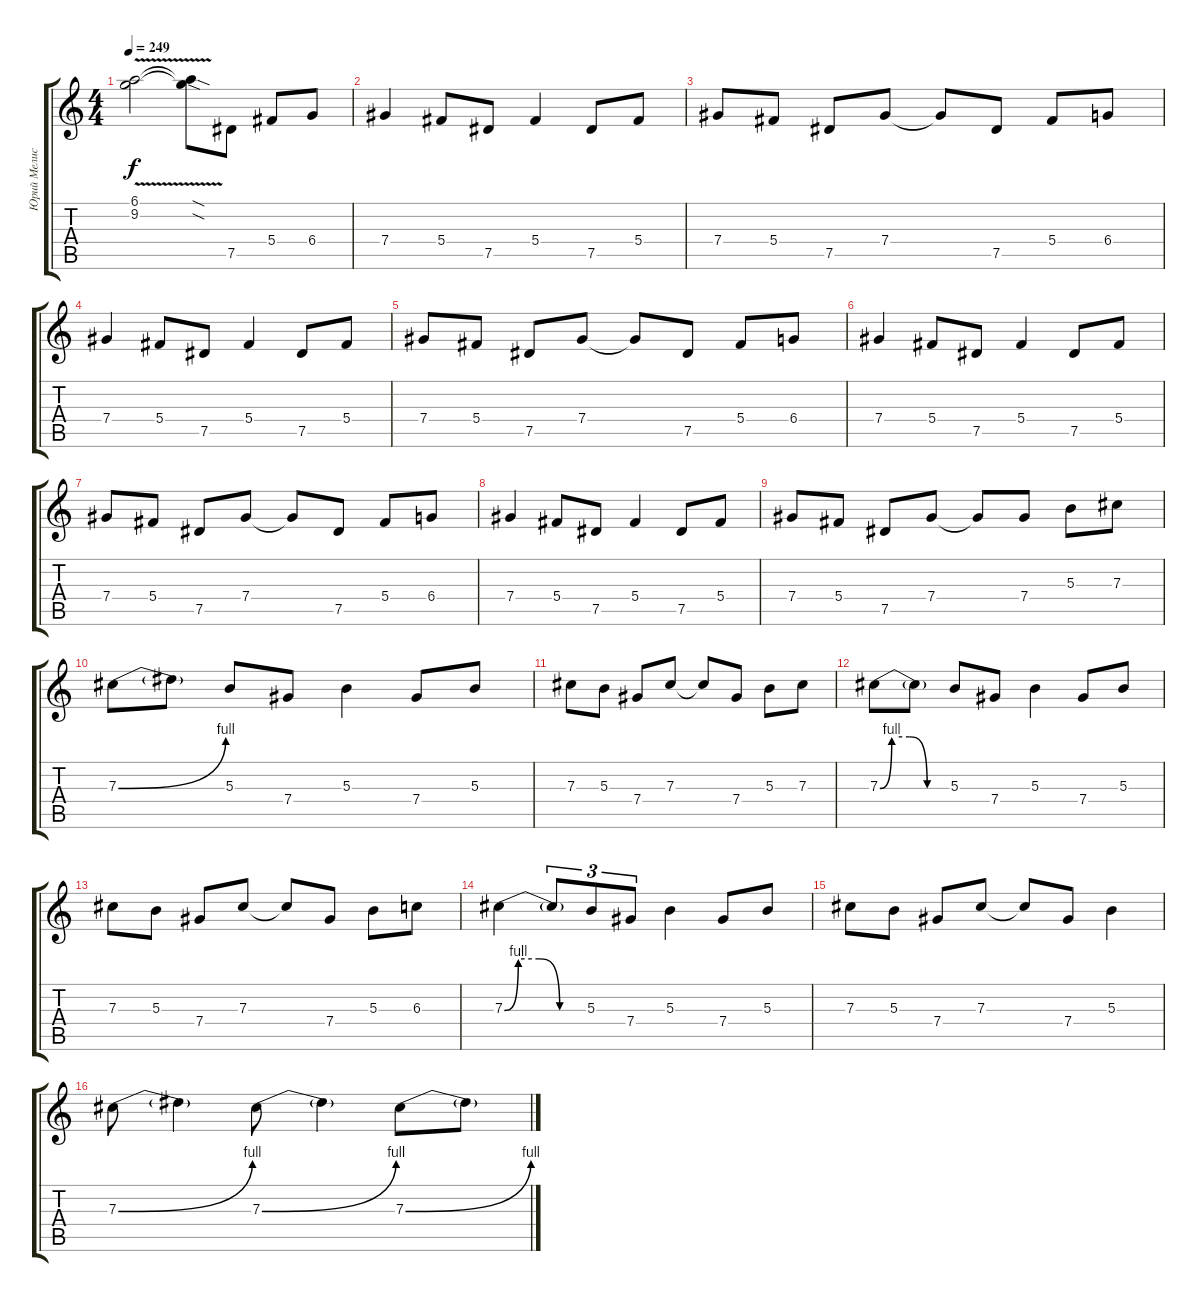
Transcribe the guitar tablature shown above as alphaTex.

\track ("Юрий Мелисов" "Юрий Мелис") {instrument distortionguitar}
\staff {score tabs}
\tuning (Eb4 Bb3 Gb3 Db3 Ab2 Eb2) {hide}
\ts (4 4)
\tempo 249
\clef g2
\ks c
(6.1{v} 9.2{v}).2{dy f} (6.1{sod t} 9.2{sod t}).8 7.5.8 5.4.8 6.4.8 |
7.4.4 5.4.8 7.5.8 5.4.4 7.5.8 5.4.8 |
7.4.8 5.4.8 7.5.8 7.4.8 7.4{t}.8 7.5.8 5.4.8 6.4.8 |
7.4.4 5.4.8 7.5.8 5.4.4 7.5.8 5.4.8 |
7.4.8 5.4.8 7.5.8 7.4.8 7.4{t}.8 7.5.8 5.4.8 6.4.8 |
7.4.4 5.4.8 7.5.8 5.4.4 7.5.8 5.4.8 |
7.4.8 5.4.8 7.5.8 7.4.8 7.4{t}.8 7.5.8 5.4.8 6.4.8 |
7.4.4 5.4.8 7.5.8 5.4.4 7.5.8 5.4.8 |
7.4.8 5.4.8 7.5.8 7.4.8 7.4{t}.8 7.4.8 5.3.8 7.3.8 |
7.3{be (bend 0 0 60 4)}.8 7.3{t}.8 5.3.8 7.4.8 5.3.4 7.4.8 5.3.8 |
7.3.8 5.3.8 7.4.8 7.3.8 7.3{t}.8 7.4.8 5.3.8 7.3.8 |
7.3{be (custom 0 0 10 4 25 4 40 0 60 0)}.8 7.3{t}.8 5.3.8 7.4.8 5.3.4 7.4.8 5.3.8 |
7.3.8 5.3.8 7.4.8 7.3.8 7.3{t}.8 7.4.8 5.3.8 6.3.8 |
7.3{be (custom 0 0 10 4 25 4 40 0 60 0)}.4 7.3{t}.8{tu (3 2)} 5.3.8{tu (3 2)} 7.4.8{tu (3 2)} 5.3.4 7.4.8 5.3.8 |
7.3.8 5.3.8 7.4.8 7.3.8 7.3{t}.8 7.4.8 5.3.4 |
7.3{be (bend 0 0 60 4)}.8 7.3{t}.4 7.3{be (bend 0 0 60 4)}.8 7.3{t}.4 7.3{be (bend 0 0 60 4)}.8 7.3{t}.8
